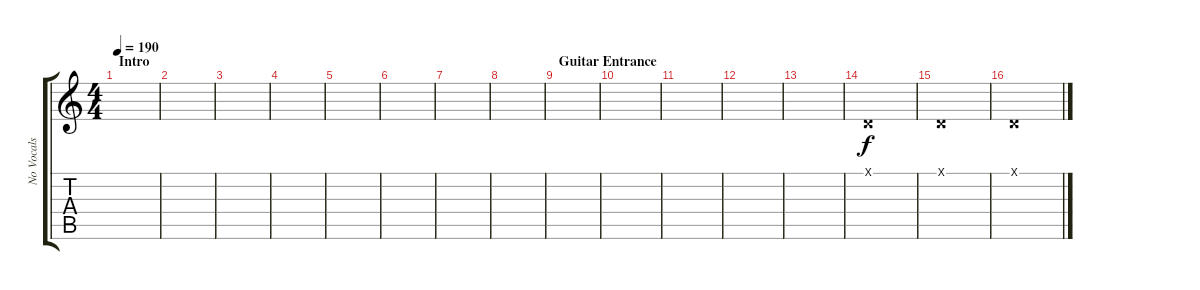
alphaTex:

\track ("No Vocals" "No Vocals") {instrument lead2sawtooth}
\staff {score tabs}
\tuning (D4 A3 F3 C3 G2 C2) {hide}
\ts (4 4)
\section ("" "Intro")
\tempo 190
\clef g2
\ks c
|
|
|
|
|
|
|
|
\section ("" "Guitar Entrance")
|
|
|
|
|
0.1{x}.1 |
0.1{x}.1 |
0.1{x}.1
